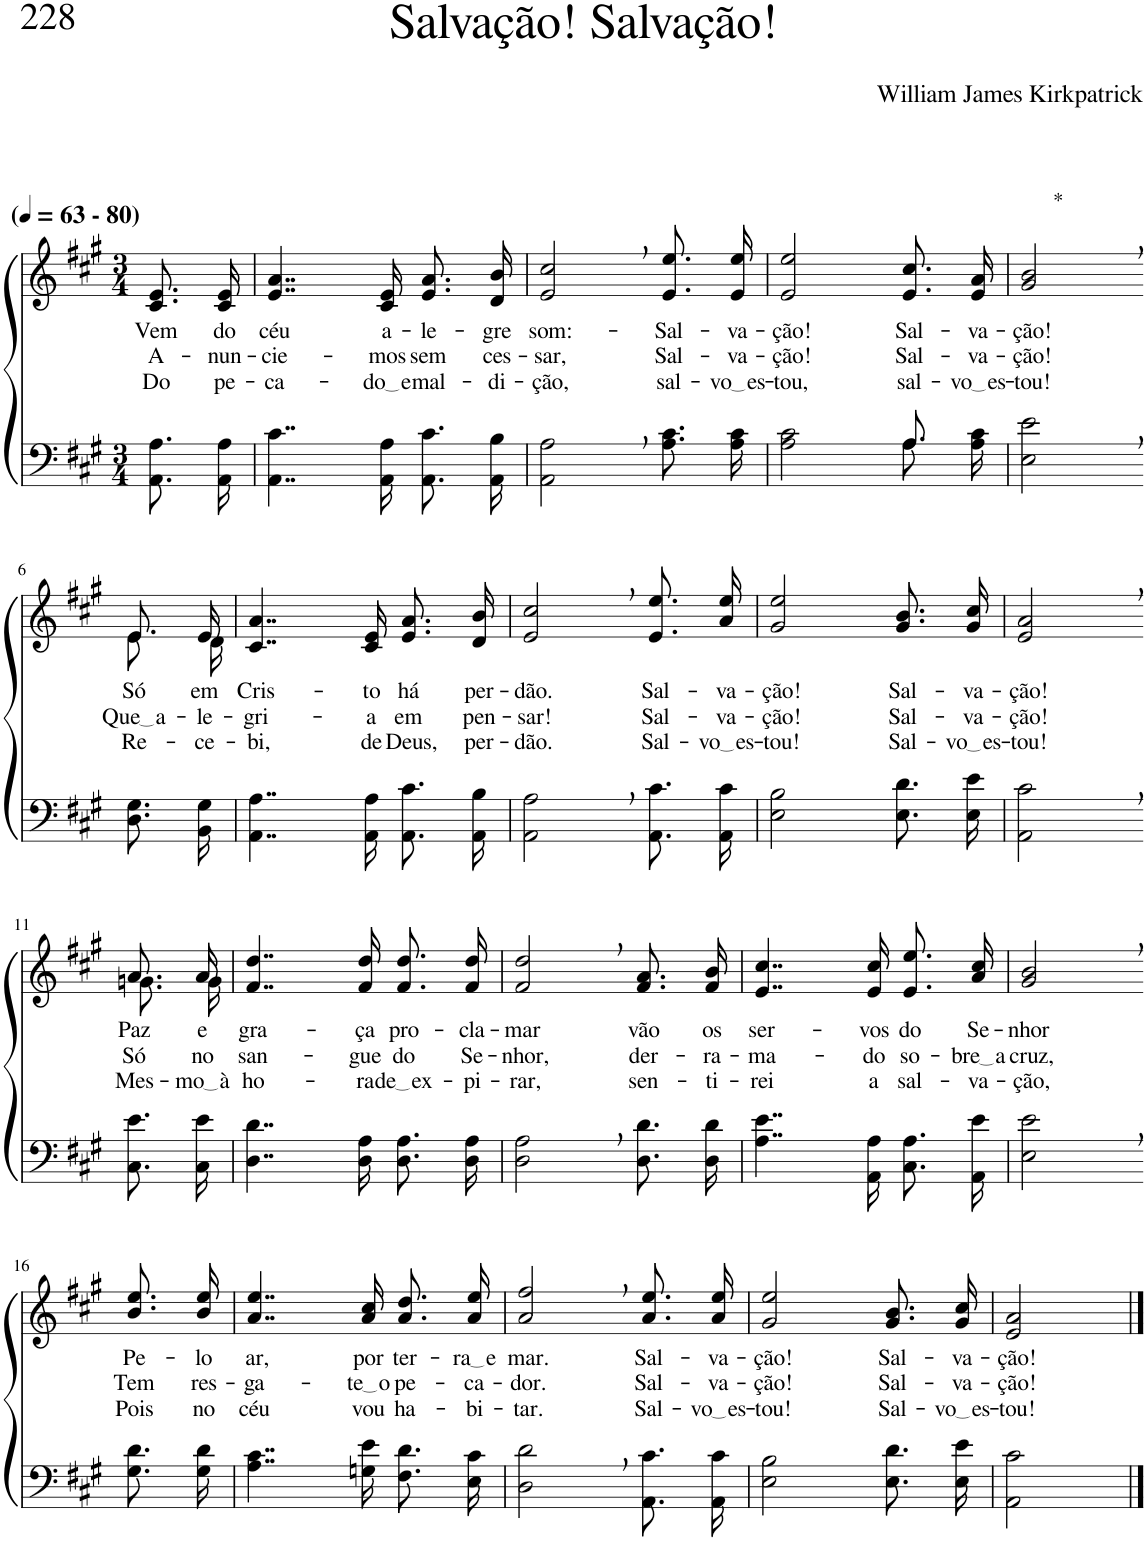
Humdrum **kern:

**kern	**kern	**text	**text	**text
*part2	*part1	*part1	*part1	*part1
*staff2	*staff1	*staff1	*staff1	*staff1
*I"Parte III e IV	*I"Parte I e II	*	*	*
*clefF4	*clefG2	*	*	*
*Trd1c2	*Trd1c2	*	*	*
*k[f#c#g#]	*k[f#c#g#]	*	*	*
*M3/4	*M3/4	*	*	*
*MM63	*MM63	*	*	*
=1	=1	=1	=1	=1
!	!LO:TX:a:B:t=(	!	!	!
!	!LO:TX:a:B:t=- 80)	!	!	!
!	!	!LO:LY:b	!LO:LY:b	!LO:LY:b
8.AA\ 8.A\L	8.c#/ 8.e/L	Vem	A-	Do
!	!	!LO:LY:b	!LO:LY:b	!LO:LY:b
16AA\ 16A\Jk	16c#/ 16e/Jk	do	-nun-	pe-
=2	=2	=2	=2	=2
!	!	!LO:LY:b	!LO:LY:b	!LO:LY:b
4..AA\ 4..c#\	4..e/ 4..a/	céu	-cie-	-ca-
!	!	!LO:LY:b	!LO:LY:b	!LO:LY:b
16AA\ 16A\	16c#/ 16e/	a-	-mos	do e
!	!	!LO:LY:b	!LO:LY:b	!LO:LY:b
8.AA\ 8.c#\L	8.e/ 8.a/L	-le-	sem	mal-
!	!	!LO:LY:b	!LO:LY:b	!LO:LY:b
16AA\ 16B\Jk	16d/ 16b/Jk	-gre	ces-	-di-
=3	=3	=3	=3	=3
!	!	!LO:LY:b	!LO:LY:b	!LO:LY:b
2AA\, 2A\,	2e/, 2cc#/,	som:-	-sar,	-ção,
!	!	!LO:LY:b	!LO:LY:b	!LO:LY:b
8.A\ 8.c#\L	8.e/ 8.ee/L	-Sal-	Sal-	sal-
!	!	!LO:LY:b	!LO:LY:b	!LO:LY:b
16A\ 16c#\Jk	16e/ 16ee/Jk	-va-	-va-	vo es
=4	=4	=4	=4	=4
*^	*	*	*	*
!	!	!	!LO:LY:b	!LO:LY:b	!LO:LY:b
2A\ 2c#\	2ryy	2e/ 2ee/	-ção!	-ção!	-tou,
!	!	!	!LO:LY:b	!LO:LY:b	!LO:LY:b
8.A\L	8.A/	8.e/ 8.cc#/L	Sal-	Sal-	sal-
!	!	!	!LO:LY:b	!LO:LY:b	!LO:LY:b
16A\ 16c#\Jk	16ryy	16e/ 16a/Jk	-va-	-va-	vo es
=5	=5	=5	=5	=5	=5
!	!	!LO:TX:a:t=*	!	!	!
!	!	!	!LO:LY:b	!LO:LY:b	!LO:LY:b
*v	*v	*	*	*	*
2E\, 2e\,	2g#/, 2b/,	-ção!	-ção!	-tou!
!!LO:LB:g=z
=6-	=6-	=6-	=6-	=6-
*	*^	*	*	*
!	!	!	!LO:LY:b	!LO:LY:b	!LO:LY:b
8.D\ 8.G#\L	8.e/L	8.e\L	Só	Que a	Re-
!	!	!	!LO:LY:b	!LO:LY:b	!LO:LY:b
16BB\ 16G#\Jk	16e/Jk	16d\Jk	em	-le-	-ce-
=7	=7	=7	=7	=7	=7
!	!	!	!LO:LY:b	!LO:LY:b	!LO:LY:b
*	*v	*v	*	*	*
4..AA\ 4..A\	4..c#/ 4..a/	Cris-	-gri-	-bi,
!	!	!LO:LY:b	!LO:LY:b	!LO:LY:b
16AA\ 16A\	16c#/ 16e/	-to	-a	de
!	!	!LO:LY:b	!LO:LY:b	!LO:LY:b
8.AA\ 8.c#\L	8.e/ 8.a/L	há	em	Deus,
!	!	!LO:LY:b	!LO:LY:b	!LO:LY:b
16AA\ 16B\Jk	16d/ 16b/Jk	per-	pen-	per-
=8	=8	=8	=8	=8
!	!	!LO:LY:b	!LO:LY:b	!LO:LY:b
2AA\, 2A\,	2e/, 2cc#/,	-dão.	-sar!	-dão.
!	!	!LO:LY:b	!LO:LY:b	!LO:LY:b
8.AA\ 8.c#\L	8.e/ 8.ee/L	Sal-	Sal-	Sal-
!	!	!LO:LY:b	!LO:LY:b	!LO:LY:b
16AA\ 16c#\Jk	16a/ 16ee/Jk	-va-	-va-	vo es
=9	=9	=9	=9	=9
!	!	!LO:LY:b	!LO:LY:b	!LO:LY:b
2E\ 2B\	2g#/ 2ee/	-ção!	-ção!	-tou!
!	!	!LO:LY:b	!LO:LY:b	!LO:LY:b
8.E\ 8.d\L	8.g#/ 8.b/L	Sal-	Sal-	Sal-
!	!	!LO:LY:b	!LO:LY:b	!LO:LY:b
16E\ 16e\Jk	16g#/ 16cc#/Jk	-va-	-va-	vo es
=10	=10	=10	=10	=10
!	!	!LO:LY:b	!LO:LY:b	!LO:LY:b
2AA\, 2c#\,	2e/, 2a/,	-ção!	-ção!	-tou!
!!LO:LB:g=z
=11-	=11-	=11-	=11-	=11-
*	*^	*	*	*
!	!	!	!LO:LY:b	!LO:LY:b	!LO:LY:b
8.C#\ 8.e\L	8.a/L	8.gn\L	Paz	Só	Mes-
!	!	!	!LO:LY:b	!LO:LY:b	!LO:LY:b
16C#\ 16e\Jk	16a/Jk	16g\Jk	e	no	mo à
=12	=12	=12	=12	=12	=12
!	!	!	!LO:LY:b	!LO:LY:b	!LO:LY:b
*	*v	*v	*	*	*
4..D\ 4..d\	4..f#/ 4..dd/	gra-	san-	ho-
!	!	!LO:LY:b	!LO:LY:b	!LO:LY:b
16D\ 16A\	16f#/ 16dd/	-ça	-gue	-ra
!	!	!LO:LY:b	!LO:LY:b	!LO:LY:b
8.D\ 8.A\L	8.f#/ 8.dd/L	pro-	do	de ex
!	!	!LO:LY:b	!LO:LY:b	!LO:LY:b
16D\ 16A\Jk	16f#/ 16dd/Jk	-cla-	Se-	-pi-
=13	=13	=13	=13	=13
!	!	!LO:LY:b	!LO:LY:b	!LO:LY:b
2D\, 2A\,	2f#/, 2dd/,	-mar	-nhor,	-rar,
!	!	!LO:LY:b	!LO:LY:b	!LO:LY:b
8.D\ 8.d\L	8.f#/ 8.a/L	vão	der-	sen-
!	!	!LO:LY:b	!LO:LY:b	!LO:LY:b
16D\ 16d\Jk	16f#/ 16b/Jk	os	-ra-	-ti-
=14	=14	=14	=14	=14
!	!	!LO:LY:b	!LO:LY:b	!LO:LY:b
4..A\ 4..e\	4..e/ 4..cc#/	ser-	-ma-	-rei
!	!	!LO:LY:b	!LO:LY:b	!LO:LY:b
16AA\ 16A\	16e/ 16cc#/	-vos	-do	a
!	!	!LO:LY:b	!LO:LY:b	!LO:LY:b
8.C#\ 8.A\L	8.e/ 8.ee/L	do	so-	sal-
!	!	!LO:LY:b	!LO:LY:b	!LO:LY:b
16AA\ 16e\Jk	16a/ 16cc#/Jk	Se-	bre a	-va-
=15	=15	=15	=15	=15
!	!	!LO:LY:b	!LO:LY:b	!LO:LY:b
2E\, 2e\,	2g#/, 2b/,	-nhor	cruz,	-ção,
!!LO:LB:g=z
=16-	=16-	=16-	=16-	=16-
!	!	!LO:LY:b	!LO:LY:b	!LO:LY:b
8.G#\ 8.d\L	8.b\ 8.ee\L	Pe-	Tem	Pois
!	!	!LO:LY:b	!LO:LY:b	!LO:LY:b
16G#\ 16d\Jk	16b\ 16ee\Jk	-lo	res-	no
=17	=17	=17	=17	=17
!	!	!LO:LY:b	!LO:LY:b	!LO:LY:b
4..A\ 4..c#\	4..a/ 4..ee/	ar,	-ga-	céu
!	!	!LO:LY:b	!LO:LY:b	!LO:LY:b
16Gn\ 16e\	16a/ 16cc#/	por	te o	vou
!	!	!LO:LY:b	!LO:LY:b	!LO:LY:b
8.F#\ 8.d\L	8.a\ 8.dd\L	ter-	pe-	ha-
!	!	!LO:LY:b	!LO:LY:b	!LO:LY:b
16E\ 16c#\Jk	16a\ 16ee\Jk	ra e	-ca-	-bi-
=18	=18	=18	=18	=18
!	!	!LO:LY:b	!LO:LY:b	!LO:LY:b
2D\, 2d\,	2a/, 2ff#/,	mar.	-dor.	-tar.
!	!	!LO:LY:b	!LO:LY:b	!LO:LY:b
8.AA\ 8.c#\L	8.a\ 8.ee\L	Sal-	Sal-	Sal-
!	!	!LO:LY:b	!LO:LY:b	!LO:LY:b
16AA\ 16c#\Jk	16a\ 16ee\Jk	-va-	-va-	vo es
=19	=19	=19	=19	=19
!	!	!LO:LY:b	!LO:LY:b	!LO:LY:b
2E\ 2B\	2g#/ 2ee/	-ção!	-ção!	-tou!
!	!	!LO:LY:b	!LO:LY:b	!LO:LY:b
8.E\ 8.d\L	8.g#/ 8.b/L	Sal-	Sal-	Sal-
!	!	!LO:LY:b	!LO:LY:b	!LO:LY:b
16E\ 16e\Jk	16g#/ 16cc#/Jk	-va-	-va-	vo es
=20	=20	=20	=20	=20
!	!	!LO:LY:b	!LO:LY:b	!LO:LY:b
2AA\ 2c#\	2e/ 2a/	-ção!	-ção!	-tou!
==	==	==	==	==
*-	*-	*-	*-	*-
